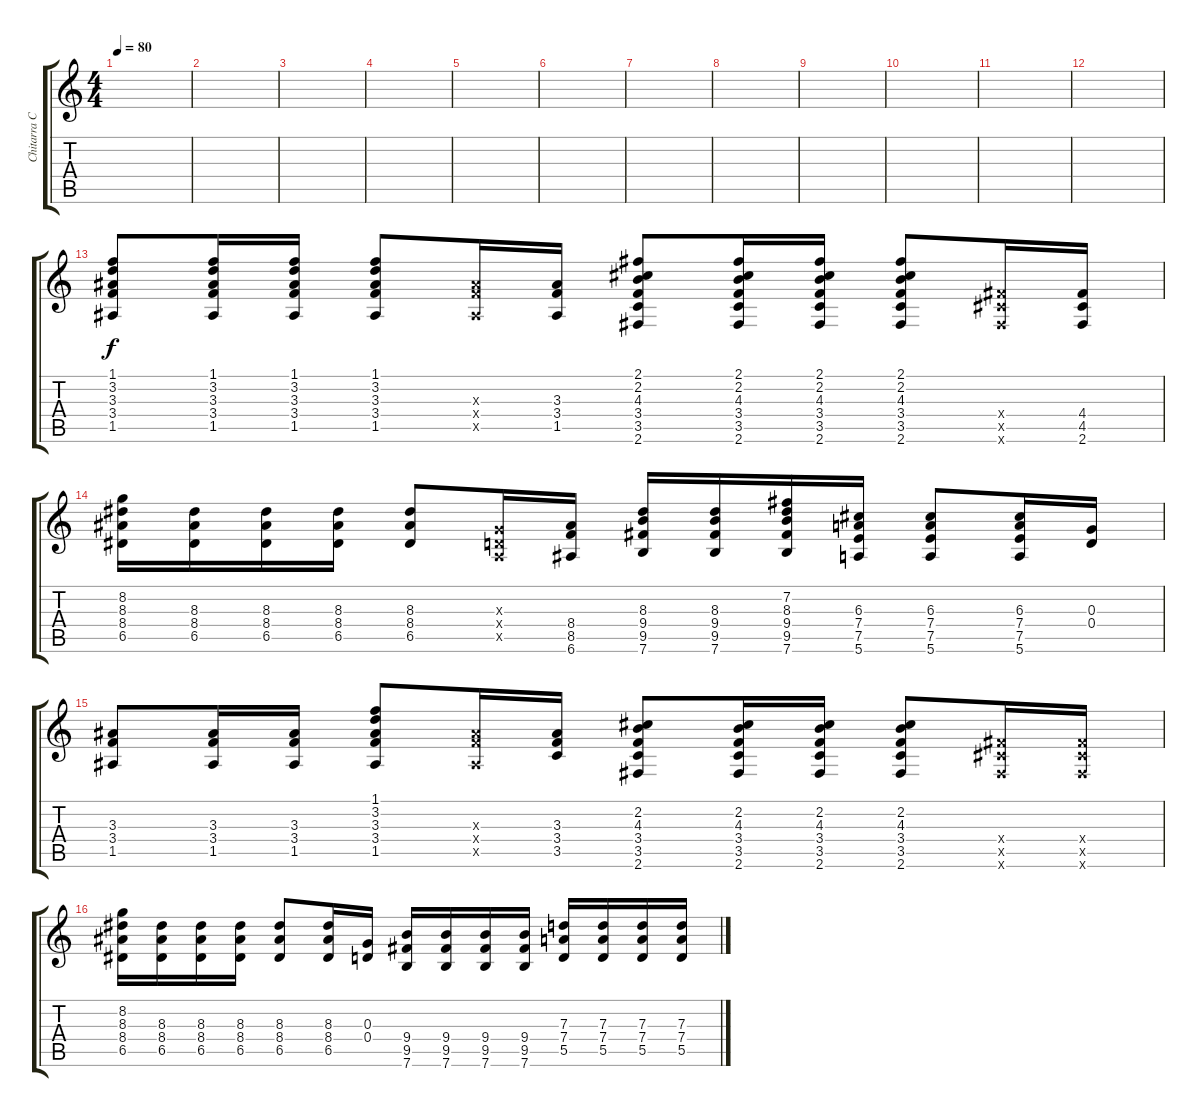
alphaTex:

\track ("Chitarra Clean" "Chitarra C") {instrument electricguitarclean}
\staff {score tabs}
\tuning (E4 B3 G3 D3 A2 E2) {hide}
\ts (4 4)
\tempo 80
\clef g2
\ks c
|
|
|
|
|
|
|
|
|
|
|
|
(1.1 3.2 3.3 3.4 1.5).8 (1.1 3.2 3.3 3.4 1.5).16 (1.1 3.2 3.3 3.4 1.5).16 (1.1 3.2 3.3 3.4 1.5).8 (3.3{x} 3.4{x} 1.5{x}).16 (3.3 3.4 1.5).16 (2.1 2.2 4.3 3.4 3.5 2.6).8 (2.1 2.2 4.3 3.4 3.5 2.6).16 (2.1 2.2 4.3 3.4 3.5 2.6).16 (2.1 2.2 4.3 3.4 3.5 2.6).8 (4.4{x} 4.5{x} 2.6{x}).16 (4.4 4.5 2.6).16 |
(8.2 8.3 8.4 6.5).16 (8.3 8.4 6.5).16 (8.3 8.4 6.5).16 (8.3 8.4 6.5).16 (8.3 8.4 6.5).8 (0.3{x} 0.4{x} 0.5{x}).16 (8.4 8.5 6.6).16 (8.3 9.4 9.5 7.6).16 (8.3 9.4 9.5 7.6).16 (7.2 8.3 9.4 9.5 7.6).16 (6.3 7.4 7.5 5.6).16 (6.3 7.4 7.5 5.6).8 (6.3 7.4 7.5 5.6).16 (0.3 0.4).16 |
(3.3 3.4 1.5).8 (3.3 3.4 1.5).16 (3.3 3.4 1.5).16 (1.1 3.2 3.3 3.4 1.5).8 (3.3{x} 3.4{x} 1.5{x}).16 (3.3 3.4 3.5).16 (2.2 4.3 3.4 3.5 2.6).8 (2.2 4.3 3.4 3.5 2.6).16 (2.2 4.3 3.4 3.5 2.6).16 (2.2 4.3 3.4 3.5 2.6).8 (4.4{x} 4.5{x} 2.6{x}).16 (4.4{x} 4.5{x} 2.6{x}).16 |
(8.2 8.3 8.4 6.5).16 (8.3 8.4 6.5).16 (8.3 8.4 6.5).16 (8.3 8.4 6.5).16 (8.3 8.4 6.5).8 (8.3 8.4 6.5).16 (0.3 0.4).16 (9.4 9.5 7.6).16 (9.4 9.5 7.6).16 (9.4 9.5 7.6).16 (9.4 9.5 7.6).16 (7.3 7.4 5.5).16 (7.3 7.4 5.5).16 (7.3 7.4 5.5).16 (7.3 7.4 5.5).16
